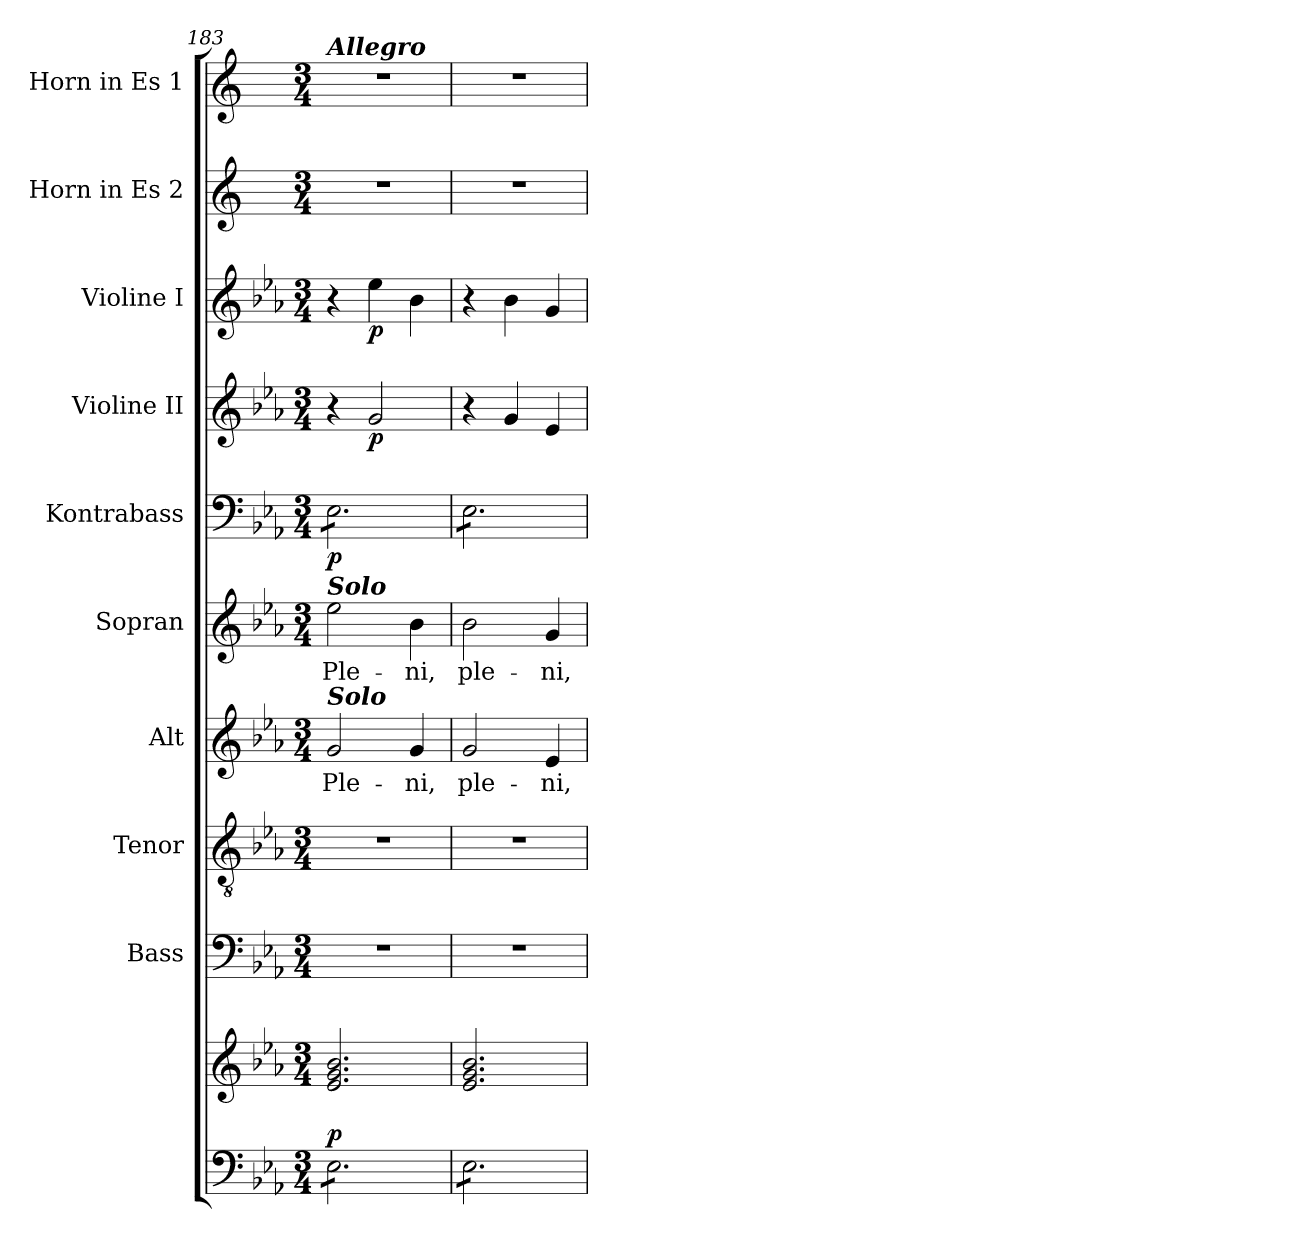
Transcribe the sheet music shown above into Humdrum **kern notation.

**kern	**kern	**dynam	**kern	**kern	**kern	**text	**kern	**text	**kern	**dynam	**kern	**dynam	**kern	**dynam	**kern	**kern
*part10	*part10	*part10	*part9	*part8	*part7	*part7	*part6	*part6	*part5	*part5	*part4	*part4	*part3	*part3	*part2	*part1
*staff11	*staff10	*staff10/11	*staff9	*staff8	*staff7	*staff7	*staff6	*staff6	*staff5	*staff5	*staff4	*staff4	*staff3	*staff3	*staff2	*staff1
*	*	*	*I"Bass	*I"Tenor	*I"Alt	*	*I"Sopran	*	*I"Kontrabass	*	*I"Violine II	*	*I"Violine I	*	*I"Horn in Es 2	*I"Horn in Es 1
*	*	*	*I'B.	*I'T.	*I'A.	*	*I'S.	*	*I'Kb.	*	*I'Vl. II	*	*I'Vl. I	*	*I'Hr. Es 2	*I'Hr. Es 1
*clefF4	*clefG2	*	*clefF4	*clefGv2	*clefG2	*	*clefG2	*	*clefF4	*	*clefG2	*	*clefG2	*	*clefG2	*clefG2
*	*	*	*	*	*	*	*	*	*ITrd7c12	*	*	*	*	*	*ITrd5c9	*ITrd5c9
*k[b-e-a-]	*k[b-e-a-]	*	*k[b-e-a-]	*k[b-e-a-]	*k[b-e-a-]	*	*k[b-e-a-]	*	*k[b-e-a-]	*	*k[b-e-a-]	*	*k[b-e-a-]	*	*k[b-e-a-]	*k[b-e-a-]
*E-:	*E-:	*	*E-:	*E-:	*E-:	*	*E-:	*	*E-:	*	*E-:	*	*E-:	*	*E-:	*E-:
*M3/4	*M3/4	*	*M3/4	*M3/4	*M3/4	*	*M3/4	*	*M3/4	*	*M3/4	*	*M3/4	*	*M3/4	*M3/4
=183	=183	=183	=183	=183	=183	=183	=183	=183	=183	=183	=183	=183	=183	=183	=183	=183
!	!	!	!	!	!	!	!	!	!	!	!	!	!	!	!	!LO:TX:a:Bi:t=Allegro
!	!	!	!	!	!	!	!LO:TX:a:Bi:t=Solo	!	!	!	!	!	!	!	!	!
!	!	!	!	!	!LO:TX:a:Bi:t=Solo	!	!	!	!	!	!	!	!	!	!	!
!	!	!LO:DY:a=2	!	!	!	!LO:LY:b	!	!LO:LY:b	!	!LO:DY:b	!	!	!	!	!	!
*tremolo	*	*	*	*	*	*	*	*	*	*	*	*	*	*	*	*
*	*	*	*	*	*	*	*	*	*tremolo	*	*	*	*	*	*	*
8E-\L	2.e-/ 2.g/ 2.b-/	p	2.r	2.r	2g/	Ple-	2ee-\	Ple-	8EE-\L	p	4r	.	4r	.	2.r	2.r
8E-\	.	.	.	.	.	.	.	.	8EE-\	.	.	.	.	.	.	.
!	!	!	!	!	!	!	!	!	!	!	!	!LO:DY:b	!	!LO:DY:b	!	!
8E-\	.	.	.	.	.	.	.	.	8EE-\	.	2g/	p	4ee-\	p	.	.
8E-\	.	.	.	.	.	.	.	.	8EE-\	.	.	.	.	.	.	.
!	!	!	!	!	!	!LO:LY:b	!	!LO:LY:b	!	!	!	!	!	!	!	!
8E-\	.	.	.	.	4g/	-ni,	4b-\	-ni,	8EE-\	.	.	.	4b-\	.	.	.
8E-\J	.	.	.	.	.	.	.	.	8EE-\J	.	.	.	.	.	.	.
=184	=184	=184	=184	=184	=184	=184	=184	=184	=184	=184	=184	=184	=184	=184	=184	=184
!	!	!	!	!	!	!LO:LY:b	!	!LO:LY:b	!	!	!	!	!	!	!	!
8E-\L	2.e-/ 2.g/ 2.b-/	.	2.r	2.r	2g/	ple-	2b-\	ple-	8EE-\L	.	4r	.	4r	.	2.r	2.r
8E-\	.	.	.	.	.	.	.	.	8EE-\	.	.	.	.	.	.	.
8E-\	.	.	.	.	.	.	.	.	8EE-\	.	4g/	.	4b-\	.	.	.
8E-\	.	.	.	.	.	.	.	.	8EE-\	.	.	.	.	.	.	.
!	!	!	!	!	!	!LO:LY:b	!	!LO:LY:b	!	!	!	!	!	!	!	!
8E-\	.	.	.	.	4e-/	-ni,	4g/	-ni,	8EE-\	.	4e-/	.	4g/	.	.	.
8E-\J	.	.	.	.	.	.	.	.	8EE-\J	.	.	.	.	.	.	.
*	*	*	*	*	*	*	*	*	*Xtremolo	*	*	*	*	*	*	*
*Xtremolo	*	*	*	*	*	*	*	*	*	*	*	*	*	*	*	*
=	=	=	=	=	=	=	=	=	=	=	=	=	=	=	=	=
*-	*-	*-	*-	*-	*-	*-	*-	*-	*-	*-	*-	*-	*-	*-	*-	*-
